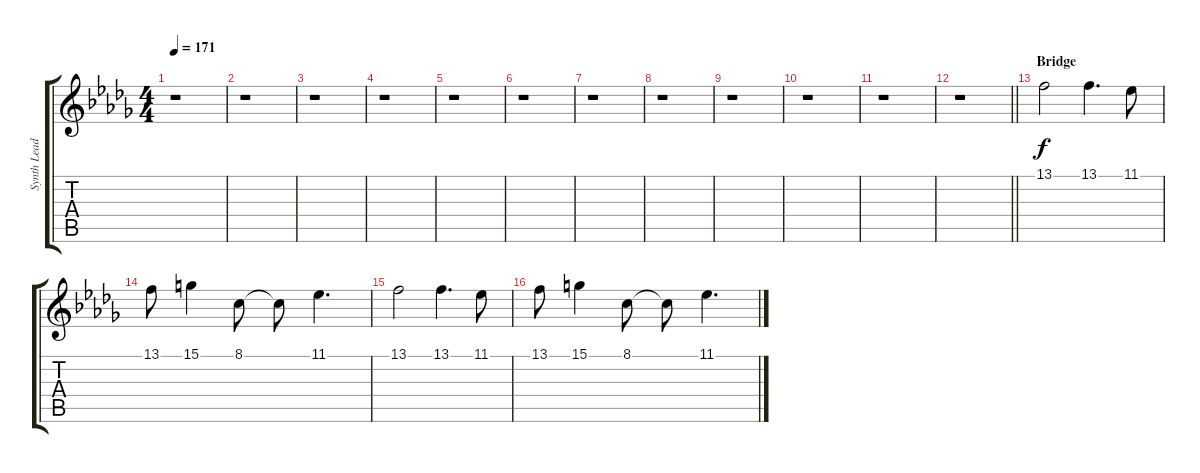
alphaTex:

\track ("Synth Lead" "Synth Lead") {instrument lead1square}
\staff {score tabs}
\tuning (E4 B3 G3 D3 A2 E2) {hide}
\ts (4 4)
\tempo 171
\clef g2
\ks db
r.1{dy f} |
r.1 |
r.1 |
r.1 |
r.1 |
r.1 |
r.1 |
r.1 |
r.1 |
r.1 |
r.1 |
\barLineRight lightlight
r.1 |
\section ("" "Bridge")
13.1.2{volume 13 instrument lead1square} 13.1.4{d} 11.1.8 |
13.1.8 15.1.4 8.1.8 8.1{t}.8 11.1.4{d} |
13.1.2 13.1.4{d} 11.1.8 |
13.1.8 15.1.4 8.1.8 8.1{t}.8 11.1.4{d}
